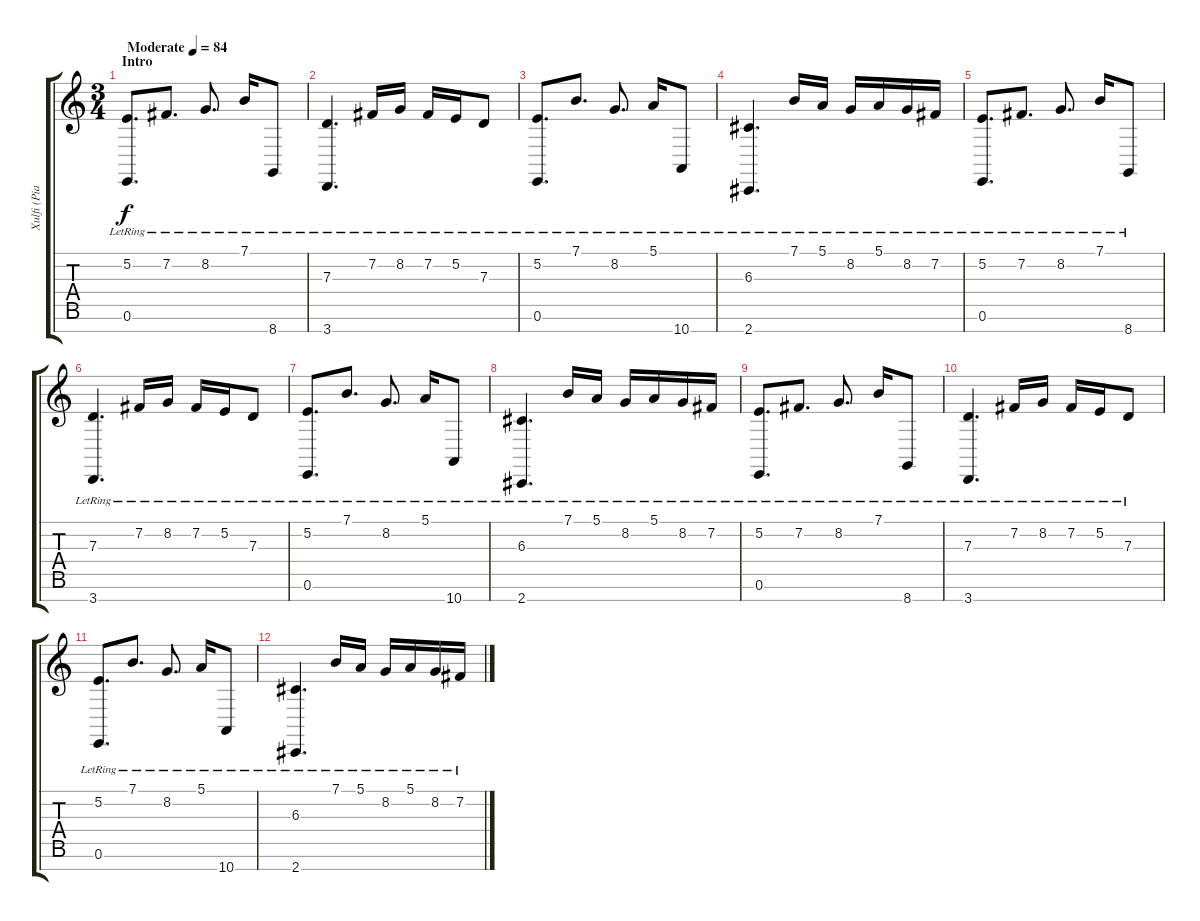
\track ("Xulfi (Piano)" "Xulfi (Pia") {instrument acousticgrandpiano}
\staff {score tabs}
\tuning (E4 B3 G3 D3 A2 E2 B1) {hide}
\ts (3 4)
\section ("" "Intro")
\tempo (84 "Moderate")
\clef g2
\ks c
(5.2{lr} 0.6{lr}).8{d dy f instrument acousticgrandpiano} 7.2{lr}.8{d} 8.2{lr}.8{d} 7.1{lr}.16 8.7{lr}.8 |
(7.3{lr} 3.7{lr}).4{d} 7.2{lr}.16 8.2{lr}.16 7.2{lr}.16 5.2{lr}.16 7.3{lr}.8 |
(5.2{lr} 0.6{lr}).8{d} 7.1{lr}.8{d} 8.2{lr}.8{d} 5.1{lr}.16 10.7{lr}.8 |
(6.3{lr} 2.7{lr}).4{d} 7.1{lr}.16 5.1{lr}.16 8.2{lr}.16 5.1{lr}.16 8.2{lr}.16 7.2{lr}.16 |
(5.2{lr} 0.6{lr}).8{d} 7.2{lr}.8{d} 8.2{lr}.8{d} 7.1{lr}.16 8.7{lr}.8 |
(7.3{lr} 3.7{lr}).4{d} 7.2{lr}.16 8.2{lr}.16 7.2{lr}.16 5.2{lr}.16 7.3{lr}.8 |
(5.2{lr} 0.6{lr}).8{d} 7.1{lr}.8{d} 8.2{lr}.8{d} 5.1{lr}.16 10.7{lr}.8 |
(6.3{lr} 2.7{lr}).4{d} 7.1{lr}.16 5.1{lr}.16 8.2{lr}.16 5.1{lr}.16 8.2{lr}.16 7.2{lr}.16 |
(5.2{lr} 0.6{lr}).8{d} 7.2{lr}.8{d} 8.2{lr}.8{d} 7.1{lr}.16 8.7{lr}.8 |
(7.3{lr} 3.7{lr}).4{d} 7.2{lr}.16 8.2{lr}.16 7.2{lr}.16 5.2{lr}.16 7.3{lr}.8 |
(5.2{lr} 0.6{lr}).8{d} 7.1{lr}.8{d} 8.2{lr}.8{d} 5.1{lr}.16 10.7{lr}.8 |
(6.3{lr} 2.7{lr}).4{d} 7.1{lr}.16 5.1{lr}.16 8.2{lr}.16 5.1{lr}.16 8.2{lr}.16 7.2{lr}.16
